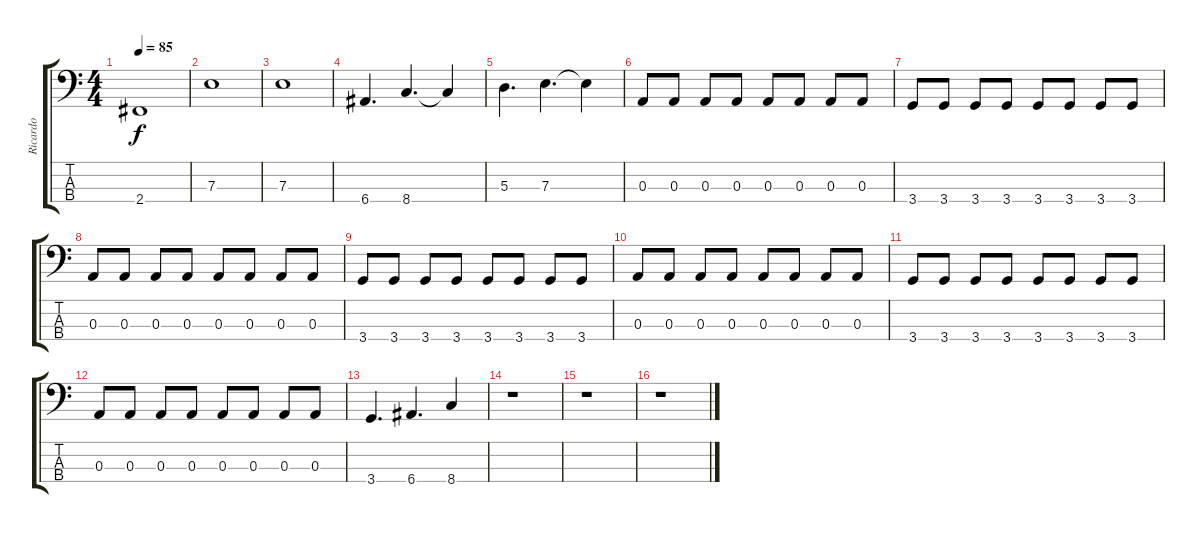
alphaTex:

\track ("Ricardo" "Ricardo") {instrument electricbassfinger}
\staff {score tabs}
\tuning (G2 D2 A1 E1) {hide}
\ts (4 4)
\tempo 85
\clef f4
\ks c
2.4.1{dy f} |
7.3.1 |
7.3.1 |
6.4.4{d} 8.4.4{d} 8.4{t}.4 |
5.3.4{d} 7.3.4{d} 7.3{t}.4 |
0.3.8 0.3.8 0.3.8 0.3.8 0.3.8 0.3.8 0.3.8 0.3.8 |
3.4.8 3.4.8 3.4.8 3.4.8 3.4.8 3.4.8 3.4.8 3.4.8 |
0.3.8 0.3.8 0.3.8 0.3.8 0.3.8 0.3.8 0.3.8 0.3.8 |
3.4.8 3.4.8 3.4.8 3.4.8 3.4.8 3.4.8 3.4.8 3.4.8 |
0.3.8 0.3.8 0.3.8 0.3.8 0.3.8 0.3.8 0.3.8 0.3.8 |
3.4.8 3.4.8 3.4.8 3.4.8 3.4.8 3.4.8 3.4.8 3.4.8 |
0.3.8 0.3.8 0.3.8 0.3.8 0.3.8 0.3.8 0.3.8 0.3.8 |
3.4.4{d} 6.4.4{d} 8.4.4 |
r.1 |
r.1 |
r.1
